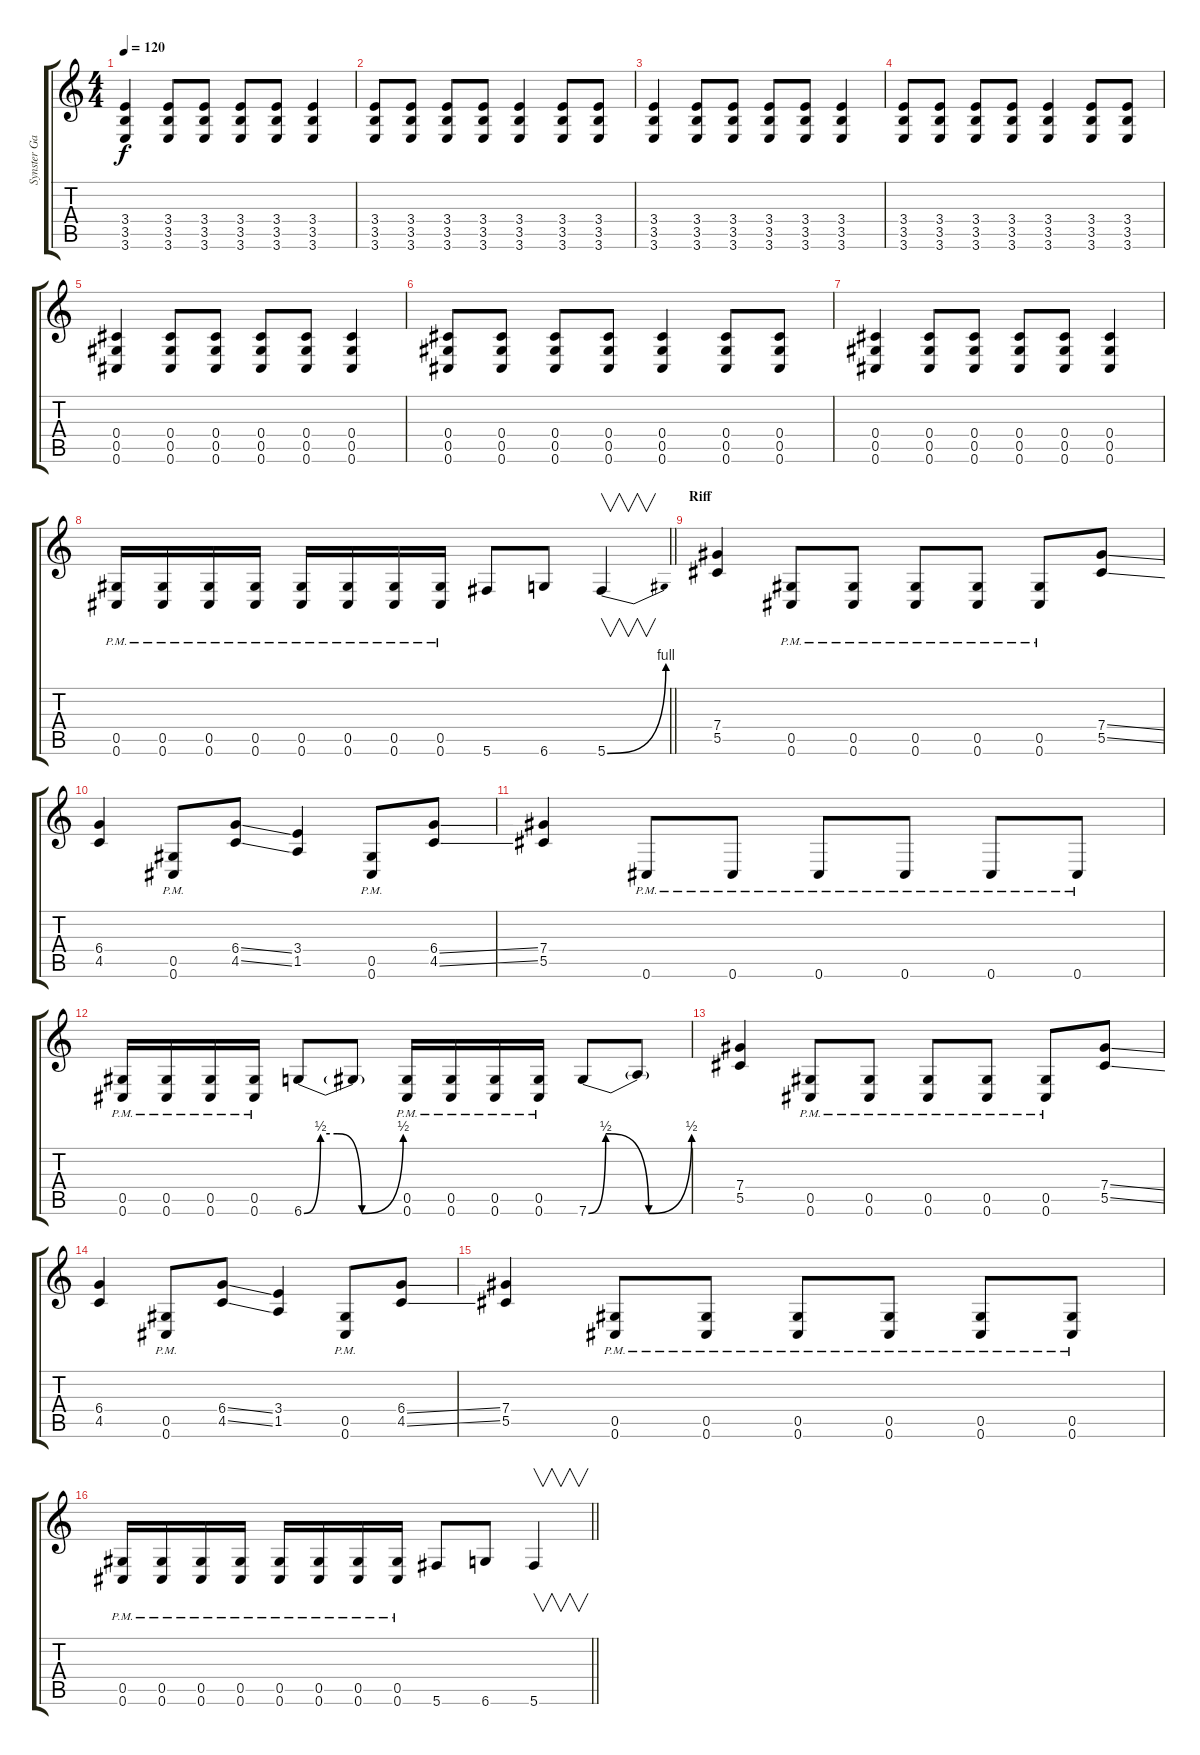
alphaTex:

\track ("Synster Gates" "Synster Ga") {instrument distortionguitar}
\staff {score tabs}
\tuning (Eb4 Bb3 Gb3 Db3 Ab2 Db2) {hide}
\ts (4 4)
\tempo 120
\clef g2
\ks c
(3.4 3.5 3.6).4{dy f} (3.4 3.5 3.6).8 (3.4 3.5 3.6).8 (3.4 3.5 3.6).8 (3.4 3.5 3.6).8 (3.4 3.5 3.6).4 |
(3.4 3.5 3.6).8 (3.4 3.5 3.6).8 (3.4 3.5 3.6).8 (3.4 3.5 3.6).8 (3.4 3.5 3.6).4 (3.4 3.5 3.6).8 (3.4 3.5 3.6).8 |
(3.4 3.5 3.6).4 (3.4 3.5 3.6).8 (3.4 3.5 3.6).8 (3.4 3.5 3.6).8 (3.4 3.5 3.6).8 (3.4 3.5 3.6).4 |
(3.4 3.5 3.6).8 (3.4 3.5 3.6).8 (3.4 3.5 3.6).8 (3.4 3.5 3.6).8 (3.4 3.5 3.6).4 (3.4 3.5 3.6).8 (3.4 3.5 3.6).8 |
(0.4 0.5 0.6).4 (0.4 0.5 0.6).8 (0.4 0.5 0.6).8 (0.4 0.5 0.6).8 (0.4 0.5 0.6).8 (0.4 0.5 0.6).4 |
(0.4 0.5 0.6).8 (0.4 0.5 0.6).8 (0.4 0.5 0.6).8 (0.4 0.5 0.6).8 (0.4 0.5 0.6).4 (0.4 0.5 0.6).8 (0.4 0.5 0.6).8 |
(0.4 0.5 0.6).4 (0.4 0.5 0.6).8 (0.4 0.5 0.6).8 (0.4 0.5 0.6).8 (0.4 0.5 0.6).8 (0.4 0.5 0.6).4 |
\barLineRight lightlight
(0.5{pm} 0.6{pm}).16 (0.5{pm} 0.6{pm}).16 (0.5{pm} 0.6{pm}).16 (0.5{pm} 0.6{pm}).16 (0.5{pm} 0.6{pm}).16 (0.5{pm} 0.6{pm}).16 (0.5{pm} 0.6{pm}).16 (0.5{pm} 0.6{pm}).16 5.6.8 6.6.8 5.6{be (bend 0 0 60 4)}.4{v} |
\section ("" "Riff")
(7.4 5.5).4 (0.5{pm} 0.6{pm}).8 (0.5{pm} 0.6{pm}).8 (0.5{pm} 0.6{pm}).8 (0.5{pm} 0.6{pm}).8 (0.5{pm} 0.6{pm}).8 (7.4{ss} 5.5{ss}).8 |
(6.4 4.5).4 (0.5{pm} 0.6{pm}).8 (6.4{ss} 4.5{ss}).8 (3.4 1.5).4 (0.5{pm} 0.6{pm}).8 (6.4{ss} 4.5{ss}).8 |
(7.4 5.5).4 0.6{pm}.8 0.6{pm}.8 0.6{pm}.8 0.6{pm}.8 0.6{pm}.8 0.6{pm}.8 |
(0.5{pm} 0.6{pm}).16 (0.5{pm} 0.6{pm}).16 (0.5{pm} 0.6{pm}).16 (0.5{pm} 0.6{pm}).16 6.6{be (custom 0 0 10 2 20 2 35 0 60 2)}.8 6.6{t}.8 (0.5{pm} 0.6{pm}).16 (0.5{pm} 0.6{pm}).16 (0.5{pm} 0.6{pm}).16 (0.5{pm} 0.6{pm}).16 7.6{be (custom 0 0 10 2 35 0 60 2)}.8 7.6{t}.8 |
(7.4 5.5).4 (0.5{pm} 0.6{pm}).8 (0.5{pm} 0.6{pm}).8 (0.5{pm} 0.6{pm}).8 (0.5{pm} 0.6{pm}).8 (0.5{pm} 0.6{pm}).8 (7.4{ss} 5.5{ss}).8 |
(6.4 4.5).4 (0.5{pm} 0.6{pm}).8 (6.4{ss} 4.5{ss}).8 (3.4 1.5).4 (0.5{pm} 0.6{pm}).8 (6.4{ss} 4.5{ss}).8 |
(7.4 5.5).4 (0.5{pm} 0.6{pm}).8 (0.5{pm} 0.6{pm}).8 (0.5{pm} 0.6{pm}).8 (0.5{pm} 0.6{pm}).8 (0.5{pm} 0.6{pm}).8 (0.5{pm} 0.6{pm}).8 |
\barLineRight lightlight
(0.5{pm} 0.6{pm}).16 (0.5{pm} 0.6{pm}).16 (0.5{pm} 0.6{pm}).16 (0.5{pm} 0.6{pm}).16 (0.5{pm} 0.6{pm}).16 (0.5{pm} 0.6{pm}).16 (0.5{pm} 0.6{pm}).16 (0.5{pm} 0.6{pm}).16 5.6.8 6.6.8 5.6.4{v}
